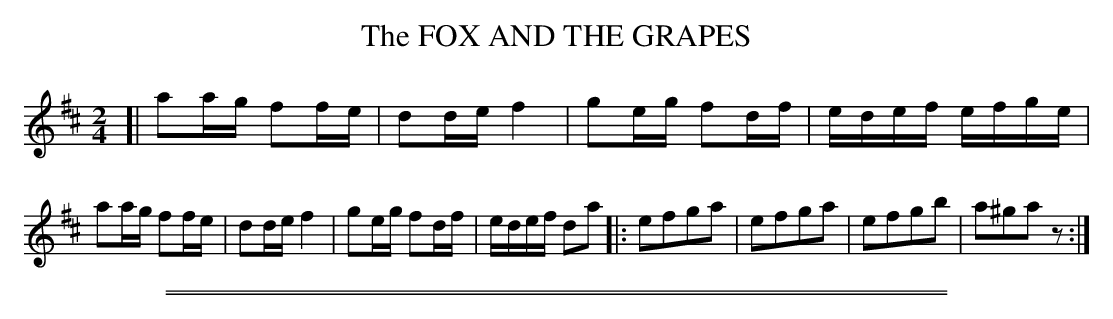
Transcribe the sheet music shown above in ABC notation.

X:1
T: The FOX AND THE GRAPES
M: 2/4
L: 1/16
K: D
[|\
a2ag f2fe | d2de f4 | g2eg f2df | edef efge |\
a2ag f2fe | d2de f4 | g2eg f2df | edef d2a2 |:\
e2f2g2a2 | e2f2g2a2 | e2f2g2b2 | a2^g2a2z2 :|
